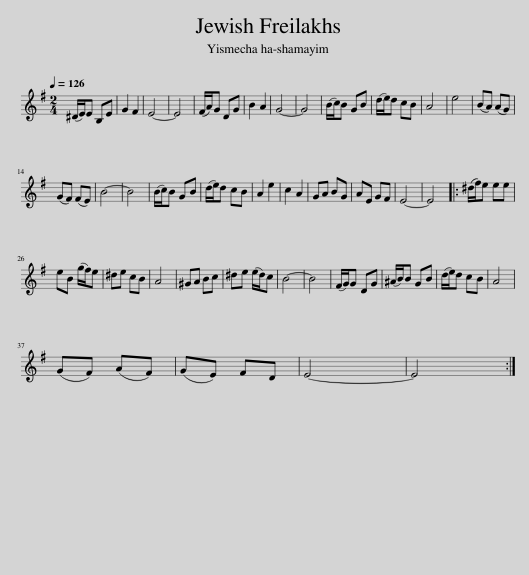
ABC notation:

X:1
L:1/8
Q:1/4=126
M:2/4
I:linebreak $
K:Emin
V:1 treble
V:1
 (^D/E/)E B,E | G2 F2 | E4- | E4 | (F/A/)G DG | %5
 B2 A2 | G4- | G4 | (B/c/)B GB | (d/e/)d cB | %10
 A4 | e4 | (BA) (AG) |$ (GF) (FE) | B4- | %15
 B4 | (B/c/)B GB | (d/e/)d cB | A2 e2 | c2 A2 | %20
 GA BG | AE GF | E4- | E4 |: (^d/f/)e ee |$ %25
 eB (g/f/)e | ^de cB | A4 | ^GA Bc | ^de (e/d/)c | %30
 B4- | B4 | (F/G/)G DG | (^A/B/)B GB | (d/e/)d cB | %35
 A4 |$ (GF) (AF) | (GE) FD | E4- | E4 :| %40
